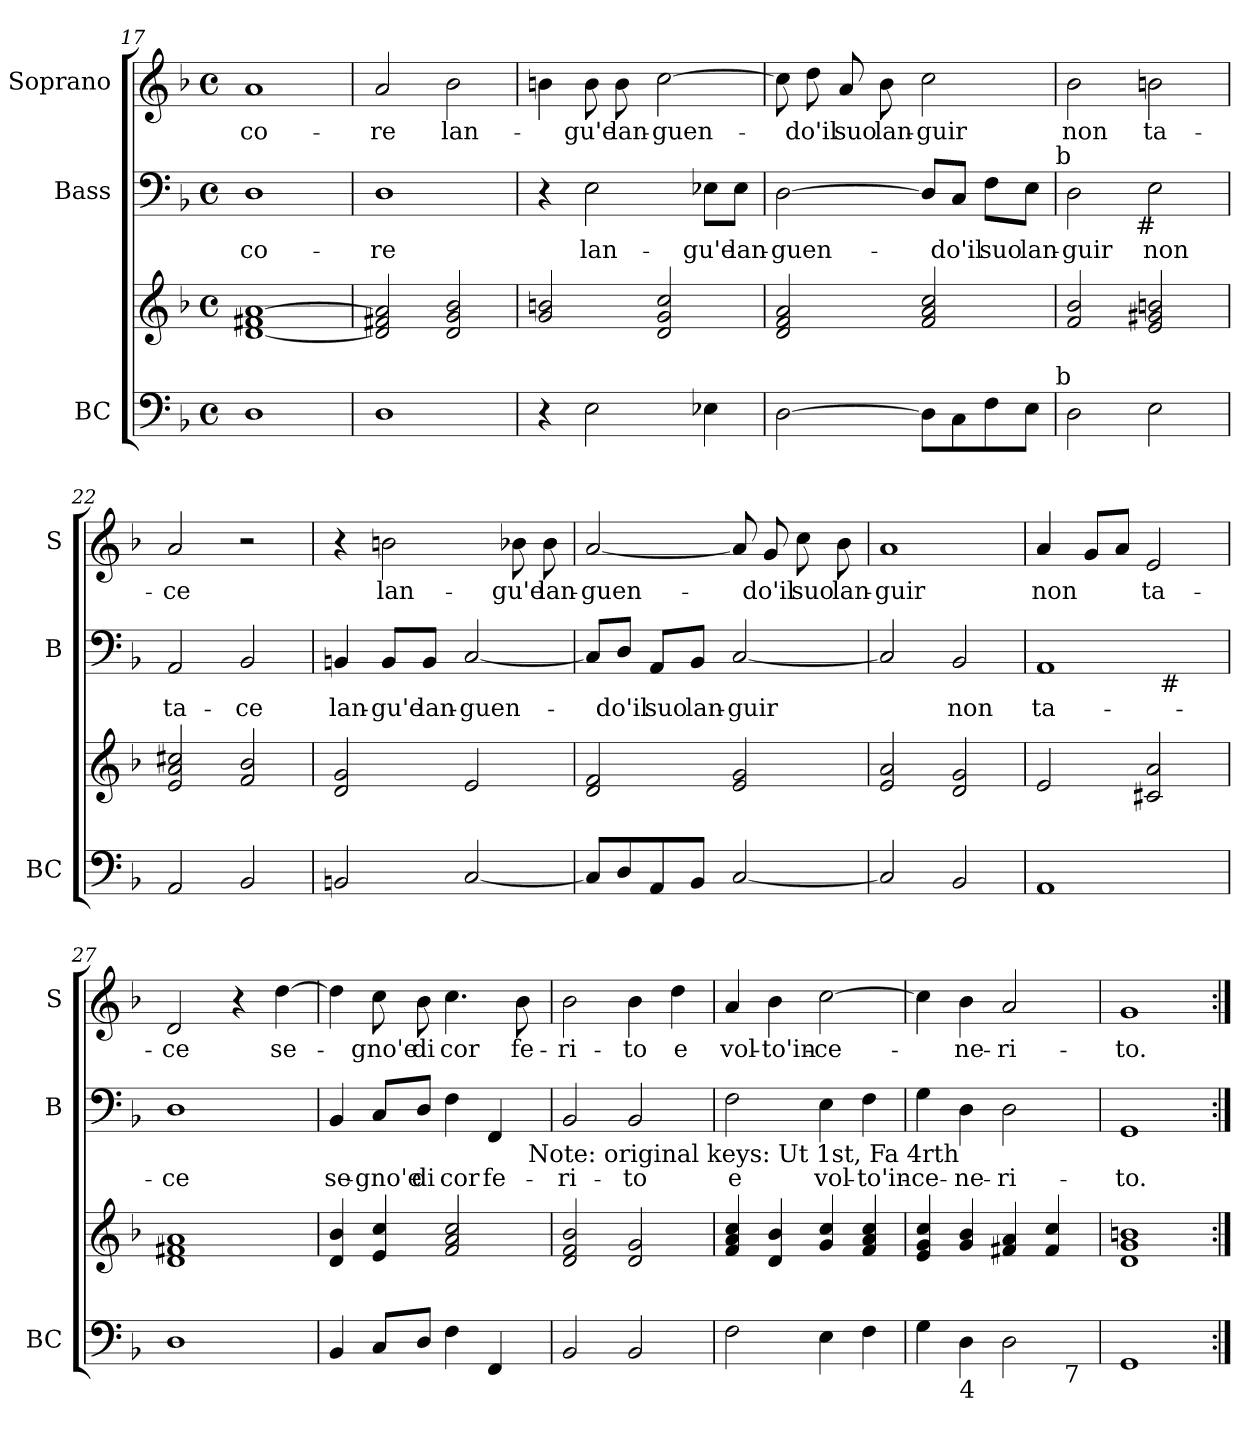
**kern	**kern	**kern	**text	**kern	**text
*part3	*part3	*part2	*part2	*part1	*part1
*staff4	*staff3	*staff2	*staff2	*staff1	*staff1
*I"BC	*	*I"Bass	*	*I"Soprano	*
*I'BC	*	*I'B	*	*I'S	*
*clefF4	*clefG2	*clefF4	*	*clefG2	*
*k[b-]	*k[b-]	*k[b-]	*	*k[b-]	*
*F:	*F:	*F:	*	*F:	*
*M4/4	*M4/4	*M4/4	*	*M4/4	*
*met(c)	*met(c)	*met(c)	*	*met(c)	*
=17	=17	=17	=17	=17	=17
!	!	!	!LO:LY:b	!	!LO:LY:b
1D	[1d 1f#X [1a	1D	co-	1a	co-
=18	=18	=18	=18	=18	=18
!	!	!	!LO:LY:b	!	!LO:LY:b
1D	2d/] 2f#X/ 2a/]	1D	-re	2a/	-re
!	!	!	!	!	!LO:LY:b
.	2d/ 2g/ 2b-/	.	.	2b-\	lan-
=19	=19	=19	=19	=19	=19
4r	2g/ 2bn/	4r	.	4bn\	.
!	!	!	!LO:LY:b	!	!LO:LY:b
2E\	.	2E\	lan-	8b\	-gu'e
!	!	!	!	!	!LO:LY:b
.	.	.	.	8b\	lan-
!	!	!	!	!	!LO:LY:b
.	2d/ 2g/ 2cc/	.	.	[2cc\	-guen-
!	!	!	!LO:LY:b	!	!
4E-X\	.	8E-X\L	-gu'e	.	.
!	!	!	!LO:LY:b	!	!
.	.	8E-\J	lan-	.	.
=20	=20	=20	=20	=20	=20
!	!	!	!LO:LY:b	!	!
[2D\	2d/ 2f/ 2a/	[2D\	-guen-	8cc\]	.
!	!	!	!	!	!LO:LY:b
.	.	.	.	8dd\	-do'il
!	!	!	!	!	!LO:LY:b
.	.	.	.	8a/	suo
!	!	!	!	!	!LO:LY:b
.	.	.	.	8b-\	lan-
!	!	!	!	!	!LO:LY:b
8D\L]	2f/ 2a/ 2cc/	8D/L]	.	2cc\	-guir
!	!	!	!LO:LY:b	!	!
8C\	.	8C/J	-do'il	.	.
!	!	!	!LO:LY:b	!	!
8F\	.	8F\L	suo	.	.
!	!	!	!LO:LY:b	!	!
8E\J	.	8E\J	lan-	.	.
!	!	!LO:TX:a:t=b	!	!	!
!LO:TX:a:t=b	!	!	!	!	!
!!LO:PB:g=z
=21	=21	=21	=21	=21	=21
!	!	!	!LO:LY:b	!	!LO:LY:b
*	*	*^	*	*	*
2D\	2f/ 2b-/	2D\	4...ryy	-guir	2b-\	non
!	!	!	!LO:TX:b:t=#	!	!	!
.	.	.	2ryy	.	.	.
!	!	!	!	!LO:LY:b	!	!LO:LY:b
2E\	2e/ 2g#X/ 2bn/	2E\	.	non	2bn\	ta-
.	.	.	32ryy	.	.	.
=22	=22	=22	=22	=22	=22	=22
!	!	!	!	!LO:LY:b	!	!LO:LY:b
*	*	*v	*v	*	*	*
2AA/	2e/ 2a/ 2cc#X/	2AA/	ta-	2a/	-ce
!	!	!	!LO:LY:b	!	!
2BB-/	2f/ 2b-/	2BB-/	-ce	2r	.
=23	=23	=23	=23	=23	=23
!	!	!	!LO:LY:b	!	!
2BBn/	2d/ 2g/	4BBn/	lan-	4r	.
!	!	!	!LO:LY:b	!	!LO:LY:b
.	.	8BB/L	-gu'e	2bn\	lan-
!	!	!	!LO:LY:b	!	!
.	.	8BB/J	lan-	.	.
!	!	!	!LO:LY:b	!	!
[2C/	2e/	[2C/	-guen-	.	.
!	!	!	!	!	!LO:LY:b
.	.	.	.	8b-X\	-gu'e
!	!	!	!	!	!LO:LY:b
.	.	.	.	8b-\	lan-
=24	=24	=24	=24	=24	=24
!	!	!	!	!	!LO:LY:b
8C/L]	2d/ 2f/	8C/L]	.	[2a/	-guen-
!	!	!	!LO:LY:b	!	!
8D/	.	8D/J	-do'il	.	.
!	!	!	!LO:LY:b	!	!
8AA/	.	8AA/L	suo	.	.
!	!	!	!LO:LY:b	!	!
8BB-/J	.	8BB-/J	lan-	.	.
!	!	!	!LO:LY:b	!	!
[2C/	2e/ 2g/	[2C/	-guir	8a/]	.
!	!	!	!	!	!LO:LY:b
.	.	.	.	8g/	-do'il
!	!	!	!	!	!LO:LY:b
.	.	.	.	8cc\	suo
!	!	!	!	!	!LO:LY:b
.	.	.	.	8b-\	lan-
=25	=25	=25	=25	=25	=25
!	!	!	!	!	!LO:LY:b
2C/]	2e/ 2a/	2C/]	.	1a	-guir
!	!	!	!LO:LY:b	!	!
2BB-/	2d/ 2g/	2BB-/	non	.	.
=26	=26	=26	=26	=26	=26
!	!	!	!LO:LY:b	!	!LO:LY:b
*	*	*^	*	*	*
1AA	2e/	1AA	2ryy	ta-	4a/	non
.	.	.	.	.	8g/L	.
.	.	.	.	.	8a/J	.
!	!	!	!	!	!	!LO:LY:b
.	2c#X/ 2a/	.	32ryy	.	2e/	ta-
!	!	!	!LO:TX:b:t=#	!	!	!
.	.	.	4...ryy	.	.	.
!!LO:LB:g=z
=27	=27	=27	=27	=27	=27	=27
!	!	!	!	!LO:LY:b	!	!LO:LY:b
*	*	*v	*v	*	*	*
1D	1d 1f#X 1a	1D	-ce	2d/	-ce
.	.	.	.	4r	.
!	!	!	!	!	!LO:LY:b
.	.	.	.	[4dd\	se-
=28	=28	=28	=28	=28	=28
!	!	!	!LO:LY:b	!	!
*	*	*^	*	*	*
4BB-/	4d/ 4b-/	4BB-/	2ryy	se-	4dd\]	.
!	!	!	!	!LO:LY:b	!	!LO:LY:b
8C/L	4e/ 4cc/	8C/L	.	-gno'e	8cc\	-gno'e
!	!	!	!	!LO:LY:b	!	!LO:LY:b
8D/J	.	8D/J	.	di	8b-\	di
!	!	!	!	!LO:LY:b	!	!LO:LY:b
4F\	2f/ 2a/ 2cc/	4F\	4ryy	cor	4.cc\	cor
!	!	!	!	!LO:LY:b	!	!
4FF/	.	4FF/	8ryy	fe-	.	.
!	!	!	!	!	!	!LO:LY:b
.	.	.	32ryy	.	8b-\	fe-
!	!	!	!LO:TX:b:t=Note&colon; original keys&colon; Ut 1st, Fa 4rth	!	!	!
.	.	.	16.ryy	.	.	.
=29	=29	=29	=29	=29	=29	=29
!	!	!	!	!LO:LY:b	!	!LO:LY:b
*	*	*v	*v	*	*	*
2BB-/	2d/ 2f/ 2b-/	2BB-/	-ri-	2b-\	-ri-
!	!	!	!LO:LY:b	!	!LO:LY:b
2BB-/	2d/ 2g/	2BB-/	-to	4b-\	-to
!	!	!	!	!	!LO:LY:b
.	.	.	.	4dd\	e
=30	=30	=30	=30	=30	=30
!	!	!	!LO:LY:b	!	!LO:LY:b
2F\	4f/ 4a/ 4cc/	2F\	e	4a/	vol-
!	!	!	!	!	!LO:LY:b
.	4d/ 4b-/	.	.	4b-\	-to'in-
!	!	!	!LO:LY:b	!	!LO:LY:b
4E\	4g/ 4cc/	4E\	vol-	[2cc\	-ce-
!	!	!	!LO:LY:b	!	!
4F\	4f/ 4a/ 4cc/	4F\	-to'in-	.	.
=31	=31	=31	=31	=31	=31
!	!	!	!LO:LY:b	!	!
*^	*	*	*	*	*
4G\	2ryy	4e/ 4g/ 4cc/	4G\	-ce-	4cc\]	.
!LO:TX:b:t=4	!	!	!	!	!	!
!	!	!	!	!LO:LY:b	!	!LO:LY:b
4D\	.	4g/ 4b-/	4D\	-ne-	4b-\	-ne-
!	!	!	!	!LO:LY:b	!	!LO:LY:b
2D\	4ryy	4f#X/ 4a/	2D\	-ri-	2a/	-ri-
.	16ryy	4f#/ 4cc/	.	.	.	.
!	!LO:TX:b:t=7	!	!	!	!	!
.	8.ryy	.	.	.	.	.
=32	=32	=32	=32	=32	=32	=32
!	!	!	!	!LO:LY:b	!	!LO:LY:b
*v	*v	*	*	*	*	*
1GG	1d 1g 1bn	1GG	-to.	1g	-to.
=:|!	=:|!	=:|!	=:|!	=:|!	=:|!
*-	*-	*-	*-	*-	*-
